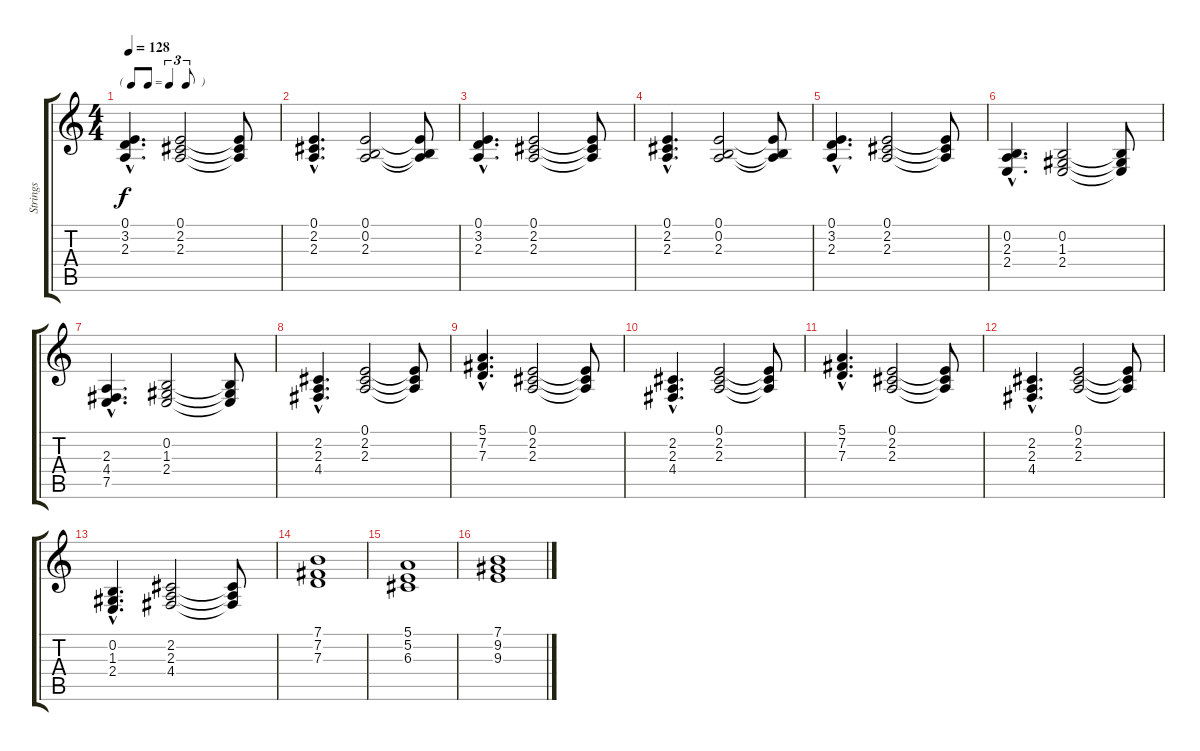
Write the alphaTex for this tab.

\track ("Strings" "Strings") {instrument tremolostrings}
\staff {score tabs}
\tuning (E4 B3 G3 D3 A2 E2) {hide}
\ts (4 4)
\tf triplet8th
\tempo 128
\clef g2
\ks c
(0.1{hac} 3.2{hac} 2.3{hac}).4{d dy f} (0.1 2.2 2.3).2 (0.1{t} 2.2{t} 2.3{t}).8 |
(0.1{hac} 2.2{hac} 2.3{hac}).4{d} (0.1 0.2 2.3).2 (0.1{t} 0.2{t} 2.3{t}).8 |
(0.1{hac} 3.2{hac} 2.3{hac}).4{d} (0.1 2.2 2.3).2 (0.1{t} 2.2{t} 2.3{t}).8 |
(0.1{hac} 2.2{hac} 2.3{hac}).4{d} (0.1 0.2 2.3).2 (0.1{t} 0.2{t} 2.3{t}).8 |
(0.1{hac} 3.2{hac} 2.3{hac}).4{d} (0.1 2.2 2.3).2 (0.1{t} 2.2{t} 2.3{t}).8 |
(0.2{hac} 2.3{hac} 2.4{hac}).4{d} (0.2 1.3 2.4).2 (0.2{t} 1.3{t} 2.4{t}).8 |
(2.3{hac} 4.4{hac} 7.5{hac}).4{d} (0.2 1.3 2.4).2 (0.2{t} 1.3{t} 2.4{t}).8 |
(2.2{hac} 2.3{hac} 4.4{hac}).4{d} (0.1 2.2 2.3).2 (0.1{t} 2.2{t} 2.3{t}).8 |
(5.1{hac} 7.2{hac} 7.3{hac}).4{d} (0.1 2.2 2.3).2 (0.1{t} 2.2{t} 2.3{t}).8 |
(2.2{hac} 2.3{hac} 4.4{hac}).4{d} (0.1 2.2 2.3).2 (0.1{t} 2.2{t} 2.3{t}).8 |
(5.1{hac} 7.2{hac} 7.3{hac}).4{d} (0.1 2.2 2.3).2 (0.1{t} 2.2{t} 2.3{t}).8 |
(2.2{hac} 2.3{hac} 4.4{hac}).4{d} (0.1 2.2 2.3).2 (0.1{t} 2.2{t} 2.3{t}).8 |
(0.2{hac} 1.3{hac} 2.4{hac}).4{d} (2.2 2.3 4.4).2 (2.2{t} 2.3{t} 4.4{t}).8 |
(7.1 7.2 7.3).1 |
(5.1 5.2 6.3).1 |
(7.1 9.2 9.3).1
